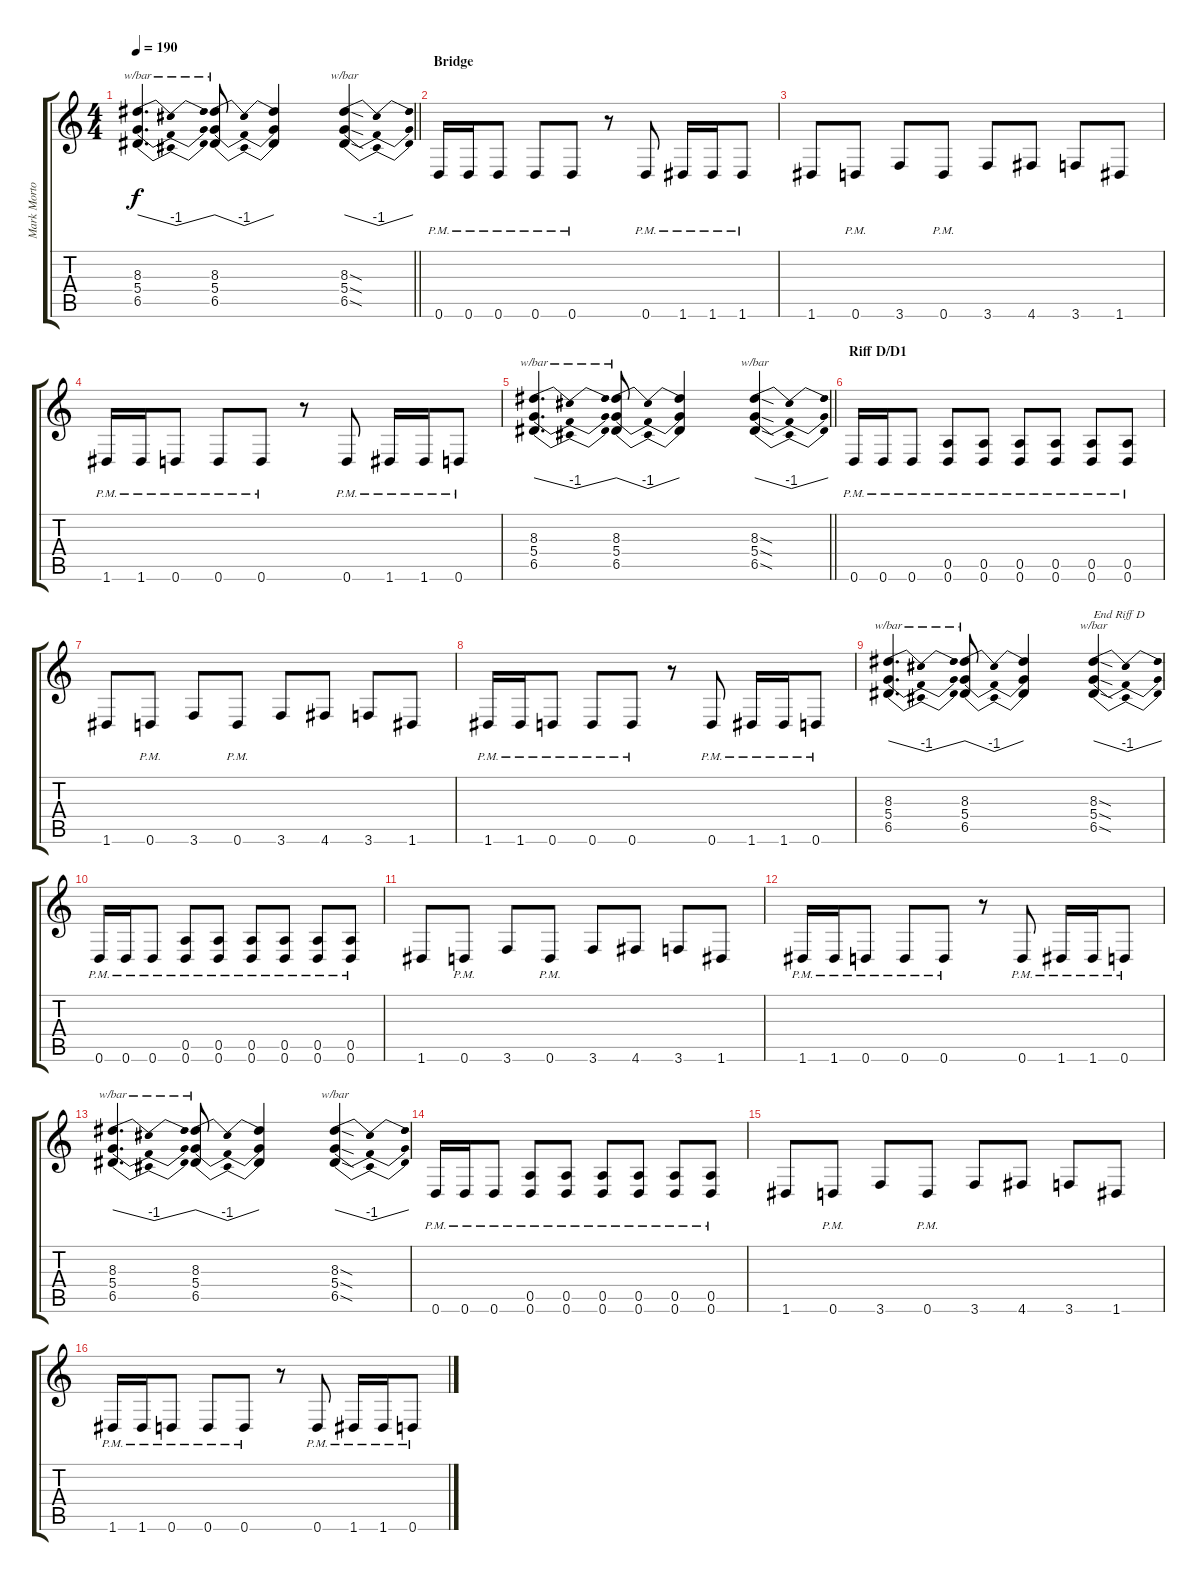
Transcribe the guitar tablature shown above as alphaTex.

\track ("Mark Morton" "Mark Morto") {instrument distortionguitar}
\staff {score tabs}
\tuning (E4 B3 G3 D3 A2 D2) {hide}
\ts (4 4)
\tempo 190
\clef g2
\barLineRight lightlight
\ks c
(8.3 5.4 6.5).4{d tbe (dip default 0 0 30 -4 60 0) dy f} (8.3 5.4 6.5).8{tbe (dip default 0 0 30 -4 60 0)} (8.3{t} 5.4{t} 6.5{t}).4 (8.3{sod} 5.4{sod} 6.5{sod}).4{tbe (dip default 0 0 30 -4 60 0)} |
\section ("" "Bridge")
0.6{pm}.16 0.6{pm}.16 0.6{pm}.8 0.6{pm}.8 0.6{pm}.8 r.8 0.6{pm}.8 1.6{pm}.16 1.6{pm}.16 1.6{pm}.8 |
1.6.8 0.6{pm}.8 3.6.8 0.6{pm}.8 3.6.8 4.6.8 3.6.8 1.6.8 |
1.6{pm}.16 1.6{pm}.16 0.6{pm}.8 0.6{pm}.8 0.6{pm}.8 r.8 0.6{pm}.8 1.6{pm}.16 1.6{pm}.16 0.6{pm}.8 |
\barLineRight lightlight
(8.3 5.4 6.5).4{d tbe (dip default 0 0 30 -4 60 0)} (8.3 5.4 6.5).8{tbe (dip default 0 0 30 -4 60 0)} (8.3{t} 5.4{t} 6.5{t}).4 (8.3{sod} 5.4{sod} 6.5{sod}).4{tbe (dip default 0 0 30 -4 60 0)} |
\section ("" "Riff D/D1")
0.6{pm}.16 0.6{pm}.16 0.6{pm}.8 (0.5{pm} 0.6{pm}).8 (0.5{pm} 0.6{pm}).8 (0.5{pm} 0.6{pm}).8 (0.5{pm} 0.6{pm}).8 (0.5{pm} 0.6{pm}).8 (0.5{pm} 0.6{pm}).8 |
1.6.8 0.6{pm}.8 3.6.8 0.6{pm}.8 3.6.8 4.6.8 3.6.8 1.6.8 |
1.6{pm}.16 1.6{pm}.16 0.6{pm}.8 0.6{pm}.8 0.6{pm}.8 r.8 0.6{pm}.8 1.6{pm}.16 1.6{pm}.16 0.6{pm}.8 |
(8.3 5.4 6.5).4{d tbe (dip default 0 0 30 -4 60 0)} (8.3 5.4 6.5).8{tbe (dip default 0 0 30 -4 60 0)} (8.3{t} 5.4{t} 6.5{t}).4 (8.3{sod} 5.4{sod} 6.5{sod}).4{tbe (dip default 0 0 30 -4 60 0) txt "End Riff D"} |
0.6{pm}.16 0.6{pm}.16 0.6{pm}.8 (0.5{pm} 0.6{pm}).8 (0.5{pm} 0.6{pm}).8 (0.5{pm} 0.6{pm}).8 (0.5{pm} 0.6{pm}).8 (0.5{pm} 0.6{pm}).8 (0.5{pm} 0.6{pm}).8 |
1.6.8 0.6{pm}.8 3.6.8 0.6{pm}.8 3.6.8 4.6.8 3.6.8 1.6.8 |
1.6{pm}.16 1.6{pm}.16 0.6{pm}.8 0.6{pm}.8 0.6{pm}.8 r.8 0.6{pm}.8 1.6{pm}.16 1.6{pm}.16 0.6{pm}.8 |
(8.3 5.4 6.5).4{d tbe (dip default 0 0 30 -4 60 0)} (8.3 5.4 6.5).8{tbe (dip default 0 0 30 -4 60 0)} (8.3{t} 5.4{t} 6.5{t}).4 (8.3{sod} 5.4{sod} 6.5{sod}).4{tbe (dip default 0 0 30 -4 60 0)} |
0.6{pm}.16 0.6{pm}.16 0.6{pm}.8 (0.5{pm} 0.6{pm}).8 (0.5{pm} 0.6{pm}).8 (0.5{pm} 0.6{pm}).8 (0.5{pm} 0.6{pm}).8 (0.5{pm} 0.6{pm}).8 (0.5{pm} 0.6{pm}).8 |
1.6.8 0.6{pm}.8 3.6.8 0.6{pm}.8 3.6.8 4.6.8 3.6.8 1.6.8 |
1.6{pm}.16 1.6{pm}.16 0.6{pm}.8 0.6{pm}.8 0.6{pm}.8 r.8 0.6{pm}.8 1.6{pm}.16 1.6{pm}.16 0.6{pm}.8
